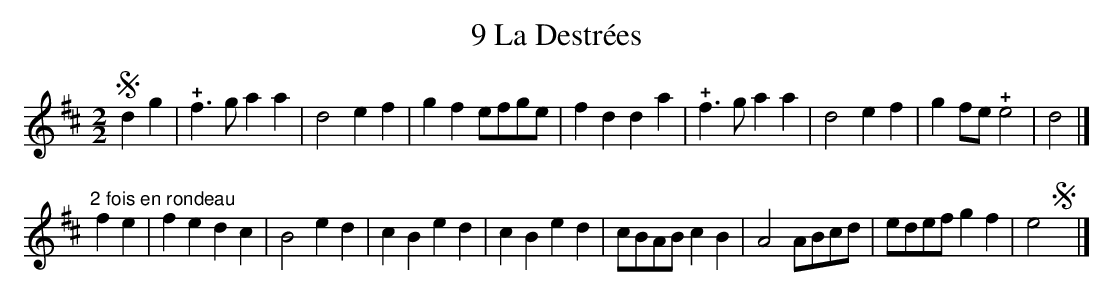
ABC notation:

X:1
T: 9 La Destr\'ees
M: 2/2
L: 1/8
K: D
!segno!d2g2 |\
!+!f3g a2a2 | d4 e2f2 | g2f2 efge | f2d2 d2a2 |\
!+!f3g a2a2 | d4 e2f2 | g2fe !+!e4 | d4 |]
"2 fois en rondeau"f2e2 |\
f2e2 d2c2 | B4 e2d2 | c2B2 e2d2 | c2B2 e2d2 |\
cBAB c2B2 | A4 ABcd | edef g2f2 | e4 !segno!y|]
